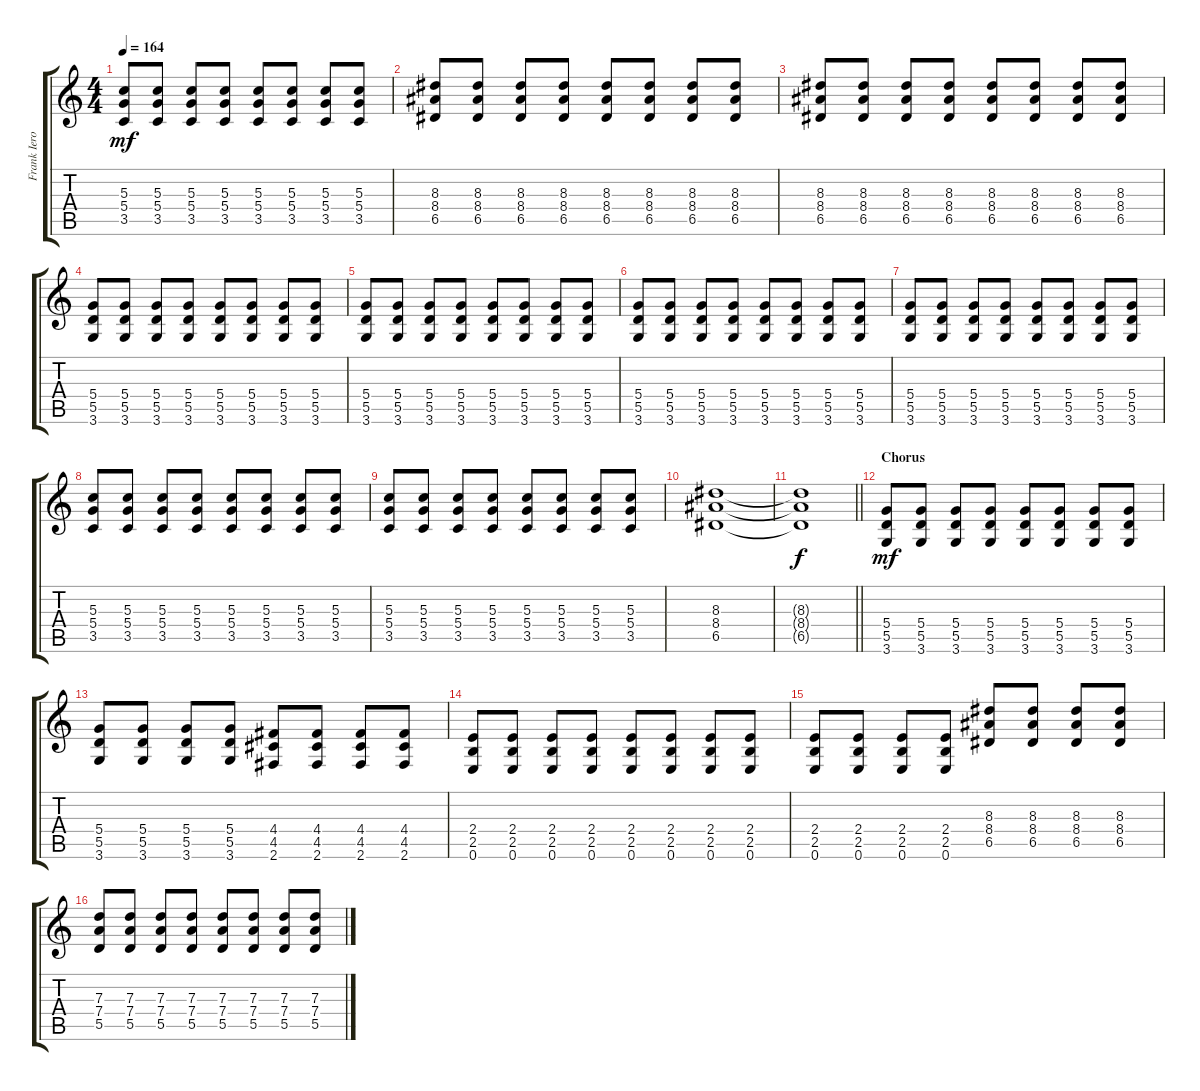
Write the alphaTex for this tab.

\track ("Frank Iero" "Frank Iero") {instrument distortionguitar}
\staff {score tabs}
\tuning (E4 B3 G3 D3 A2 E2) {hide}
\ts (4 4)
\tempo 164
\clef g2
\ks c
(5.3 5.4 3.5).8{dy mf} (5.3 5.4 3.5).8 (5.3 5.4 3.5).8 (5.3 5.4 3.5).8 (5.3 5.4 3.5).8 (5.3 5.4 3.5).8 (5.3 5.4 3.5).8 (5.3 5.4 3.5).8 |
(8.3 8.4 6.5).8 (8.3 8.4 6.5).8 (8.3 8.4 6.5).8 (8.3 8.4 6.5).8 (8.3 8.4 6.5).8 (8.3 8.4 6.5).8 (8.3 8.4 6.5).8 (8.3 8.4 6.5).8 |
(8.3 8.4 6.5).8 (8.3 8.4 6.5).8 (8.3 8.4 6.5).8 (8.3 8.4 6.5).8 (8.3 8.4 6.5).8 (8.3 8.4 6.5).8 (8.3 8.4 6.5).8 (8.3 8.4 6.5).8 |
(5.4 5.5 3.6).8 (5.4 5.5 3.6).8 (5.4 5.5 3.6).8 (5.4 5.5 3.6).8 (5.4 5.5 3.6).8 (5.4 5.5 3.6).8 (5.4 5.5 3.6).8 (5.4 5.5 3.6).8 |
(5.4 5.5 3.6).8 (5.4 5.5 3.6).8 (5.4 5.5 3.6).8 (5.4 5.5 3.6).8 (5.4 5.5 3.6).8 (5.4 5.5 3.6).8 (5.4 5.5 3.6).8 (5.4 5.5 3.6).8 |
(5.4 5.5 3.6).8 (5.4 5.5 3.6).8 (5.4 5.5 3.6).8 (5.4 5.5 3.6).8 (5.4 5.5 3.6).8 (5.4 5.5 3.6).8 (5.4 5.5 3.6).8 (5.4 5.5 3.6).8 |
(5.4 5.5 3.6).8 (5.4 5.5 3.6).8 (5.4 5.5 3.6).8 (5.4 5.5 3.6).8 (5.4 5.5 3.6).8 (5.4 5.5 3.6).8 (5.4 5.5 3.6).8 (5.4 5.5 3.6).8 |
(5.3 5.4 3.5).8 (5.3 5.4 3.5).8 (5.3 5.4 3.5).8 (5.3 5.4 3.5).8 (5.3 5.4 3.5).8 (5.3 5.4 3.5).8 (5.3 5.4 3.5).8 (5.3 5.4 3.5).8 |
(5.3 5.4 3.5).8 (5.3 5.4 3.5).8 (5.3 5.4 3.5).8 (5.3 5.4 3.5).8 (5.3 5.4 3.5).8 (5.3 5.4 3.5).8 (5.3 5.4 3.5).8 (5.3 5.4 3.5).8 |
(8.3 8.4 6.5).1 |
\barLineRight lightlight
(8.3{t} 8.4{t} 6.5{t}).1{dy f} |
\section ("" "Chorus")
(5.4 5.5 3.6).8{dy mf} (5.4 5.5 3.6).8 (5.4 5.5 3.6).8 (5.4 5.5 3.6).8 (5.4 5.5 3.6).8 (5.4 5.5 3.6).8 (5.4 5.5 3.6).8 (5.4 5.5 3.6).8 |
(5.4 5.5 3.6).8 (5.4 5.5 3.6).8 (5.4 5.5 3.6).8 (5.4 5.5 3.6).8 (4.4 4.5 2.6).8 (4.4 4.5 2.6).8 (4.4 4.5 2.6).8 (4.4 4.5 2.6).8 |
(2.4 2.5 0.6).8 (2.4 2.5 0.6).8 (2.4 2.5 0.6).8 (2.4 2.5 0.6).8 (2.4 2.5 0.6).8 (2.4 2.5 0.6).8 (2.4 2.5 0.6).8 (2.4 2.5 0.6).8 |
(2.4 2.5 0.6).8 (2.4 2.5 0.6).8 (2.4 2.5 0.6).8 (2.4 2.5 0.6).8 (8.3 8.4 6.5).8 (8.3 8.4 6.5).8 (8.3 8.4 6.5).8 (8.3 8.4 6.5).8 |
(7.3 7.4 5.5).8 (7.3 7.4 5.5).8 (7.3 7.4 5.5).8 (7.3 7.4 5.5).8 (7.3 7.4 5.5).8 (7.3 7.4 5.5).8 (7.3 7.4 5.5).8 (7.3 7.4 5.5).8
